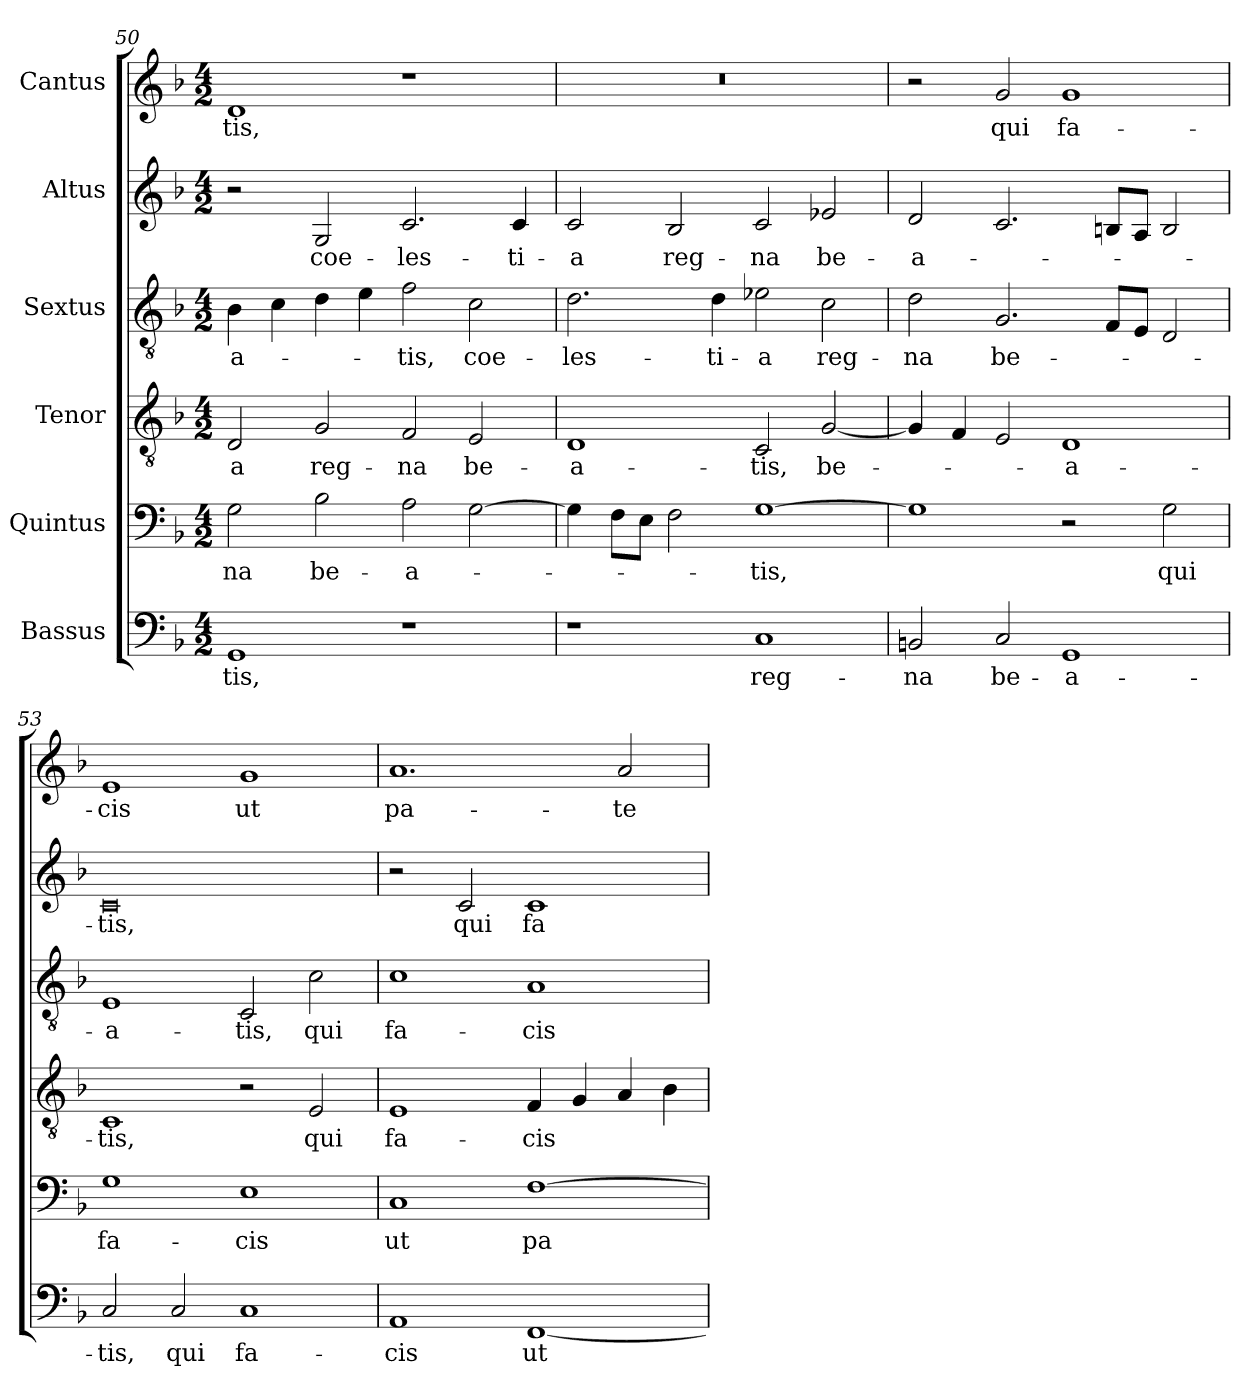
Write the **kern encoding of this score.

**kern	**text	**kern	**text	**kern	**text	**kern	**text	**kern	**text	**kern	**text
*part6	*part6	*part5	*part5	*part4	*part4	*part3	*part3	*part2	*part2	*part1	*part1
*staff6	*staff6	*staff5	*staff5	*staff4	*staff4	*staff3	*staff3	*staff2	*staff2	*staff1	*staff1
*I"Bassus	*	*I"Quintus	*	*I"Tenor	*	*I"Sextus	*	*I"Altus	*	*I"Cantus	*
*clefF4	*	*clefF4	*	*clefGv2	*	*clefGv2	*	*clefG2	*	*clefG2	*
*k[b-]	*	*k[b-]	*	*k[b-]	*	*k[b-]	*	*k[b-]	*	*k[b-]	*
*F:	*	*F:	*	*F:	*	*F:	*	*F:	*	*F:	*
*M4/2	*	*M4/2	*	*M4/2	*	*M4/2	*	*M4/2	*	*M4/2	*
=50	=50	=50	=50	=50	=50	=50	=50	=50	=50	=50	=50
!	!LO:LY:b	!	!LO:LY:b	!	!LO:LY:b	!	!LO:LY:b	!	!	!	!LO:LY:b
1GG	-tis,	2G\	-na	2D/	-a	4B-\	-a-	2r	.	1d	-tis,
.	.	.	.	.	.	4c\	.	.	.	.	.
!	!	!	!LO:LY:b	!	!LO:LY:b	!	!	!	!LO:LY:b	!	!
.	.	2B-\	be-	2G/	reg-	4d\	.	2G/	coe-	.	.
.	.	.	.	.	.	4e\	.	.	.	.	.
!	!	!	!LO:LY:b	!	!LO:LY:b	!	!LO:LY:b	!	!LO:LY:b	!	!
1r	.	2A\	-a-	2F/	-na	2f\	-tis,	2.c/	-les-	1r	.
!	!	!	!	!	!LO:LY:b	!	!LO:LY:b	!	!	!	!
.	.	[2G\	.	2E/	be-	2c\	coe-	.	.	.	.
!	!	!	!	!	!	!	!	!	!LO:LY:b	!	!
.	.	.	.	.	.	.	.	4c/	-ti-	.	.
!!LO:PB:g=z
=51	=51	=51	=51	=51	=51	=51	=51	=51	=51	=51	=51
!	!	!	!	!	!LO:LY:b	!	!LO:LY:b	!	!LO:LY:b	!	!
1r	.	4G\]	.	1D	-a-	2.d\	-les-	2c/	-a	0r	.
.	.	8F\L	.	.	.	.	.	.	.	.	.
.	.	8E\J	.	.	.	.	.	.	.	.	.
!	!	!	!	!	!	!	!	!	!LO:LY:b	!	!
.	.	2F\	.	.	.	.	.	2B-/	reg-	.	.
!	!	!	!	!	!	!	!LO:LY:b	!	!	!	!
.	.	.	.	.	.	4d\	-ti-	.	.	.	.
!	!LO:LY:b	!	!LO:LY:b	!	!LO:LY:b	!	!LO:LY:b	!	!LO:LY:b	!	!
1C	reg-	[1G	-tis,	2C/	-tis,	2e-X\	-a	2c/	-na	.	.
!	!	!	!	!	!LO:LY:b	!	!LO:LY:b	!	!LO:LY:b	!	!
.	.	.	.	[2G/	be-	2c\	reg-	2e-X/	be-	.	.
=52	=52	=52	=52	=52	=52	=52	=52	=52	=52	=52	=52
!	!LO:LY:b	!	!	!	!	!	!LO:LY:b	!	!LO:LY:b	!	!
2BBn/	-na	1G]	.	4G/]	.	2d\	-na	2d/	-a-	2r	.
.	.	.	.	4F/	.	.	.	.	.	.	.
!	!LO:LY:b	!	!	!	!	!	!LO:LY:b	!	!	!	!LO:LY:b
2C/	be-	.	.	2E/	.	2.G/	be-	2.c/	.	2g/	qui
!	!LO:LY:b	!	!	!	!LO:LY:b	!	!	!	!	!	!LO:LY:b
1GG	-a-	2r	.	1D	-a-	.	.	.	.	1g	fa-
.	.	.	.	.	.	8F/L	.	8Bn/L	.	.	.
.	.	.	.	.	.	8E/J	.	8A/J	.	.	.
!	!	!	!LO:LY:b	!	!	!	!	!	!	!	!
.	.	2G\	qui	.	.	2D/	.	2B/	.	.	.
=53	=53	=53	=53	=53	=53	=53	=53	=53	=53	=53	=53
!	!LO:LY:b	!	!LO:LY:b	!	!LO:LY:b	!	!LO:LY:b	!	!LO:LY:b	!	!LO:LY:b
2C/	-tis,	1G	fa-	1C	-tis,	1E	-a-	0c	-tis,	1e	-cis
!	!LO:LY:b	!	!	!	!	!	!	!	!	!	!
2C/	qui	.	.	.	.	.	.	.	.	.	.
!	!LO:LY:b	!	!LO:LY:b	!	!	!	!LO:LY:b	!	!	!	!LO:LY:b
1C	fa-	1E	-cis	2r	.	2C/	-tis,	.	.	1g	ut
!	!	!	!	!	!LO:LY:b	!	!LO:LY:b	!	!	!	!
.	.	.	.	2E/	qui	2c\	qui	.	.	.	.
=54	=54	=54	=54	=54	=54	=54	=54	=54	=54	=54	=54
!	!LO:LY:b	!	!LO:LY:b	!	!LO:LY:b	!	!LO:LY:b	!	!	!	!LO:LY:b
1AA	-cis	1C	ut	1E	fa-	1c	fa-	2r	.	1.a	pa-
!	!	!	!	!	!	!	!	!	!LO:LY:b	!	!
.	.	.	.	.	.	.	.	2c/	qui	.	.
!	!LO:LY:b	!	!LO:LY:b	!	!LO:LY:b	!	!LO:LY:b	!	!LO:LY:b	!	!
[1FF	ut	[1F	pa-	4F/	-cis	1A	-cis	1c	fa-	.	.
.	.	.	.	4G/	.	.	.	.	.	.	.
!	!	!	!	!	!	!	!	!	!	!	!LO:LY:b
.	.	.	.	4A/	.	.	.	.	.	2a/	-te-
.	.	.	.	4B-\	.	.	.	.	.	.	.
=	=	=	=	=	=	=	=	=	=	=	=
*-	*-	*-	*-	*-	*-	*-	*-	*-	*-	*-	*-
